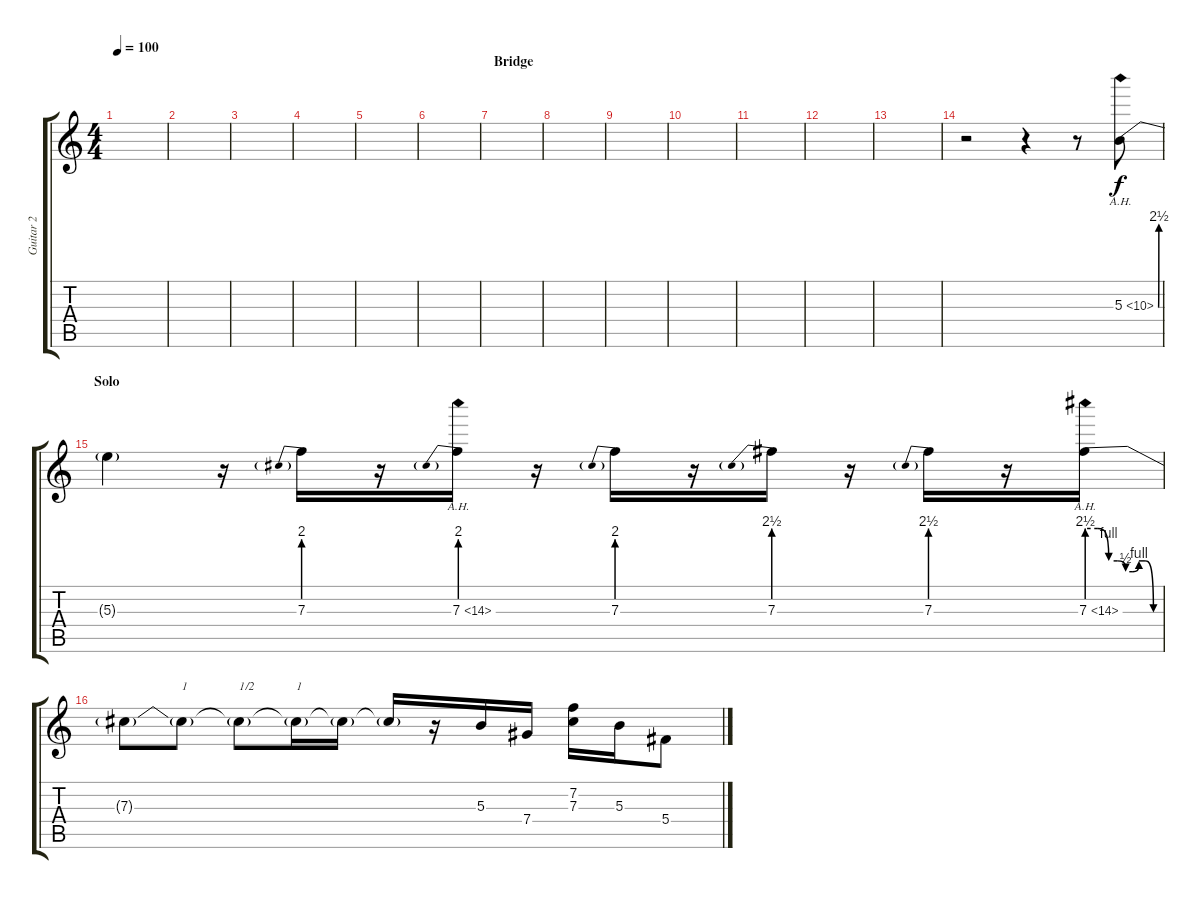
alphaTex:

\track ("Guitar 2" "Guitar 2") {instrument overdrivenguitar}
\staff {score tabs}
\tuning (Eb4 Bb3 Gb3 Db3 Ab2 Eb2) {hide}
\ts (4 4)
\tempo 100
\clef g2
\ks c
|
|
|
|
|
|
\section ("" "Bridge")
|
|
|
|
|
|
|
r.2 r.4 r.8 5.3{be (bend 0 0 60 10) ah 5}.8 |
\section ("" "Solo")
5.3{t}.4 r.16 7.3{be (prebend 0 8 60 8)}.16 r.16 7.3{be (prebend 0 8 60 8) ah 7}.16 r.16 7.3{be (prebend 0 8 60 8)}.16 r.16 7.3{be (prebend 0 10 60 10)}.16 r.16 7.3{be (prebend 0 10 60 10)}.16 r.16 7.3{be (custom 0 10 9 10 18 4 25 4 32 2 38 2 43 4 48 4 55 0 60 0) ah 7}.16 |
7.3{t}.8 7.3{t}.8{txt "1"} 7.3{t}.8{txt "1/2"} 7.3{t}.16{txt "1"} 7.3{t}.16 7.3{t}.16 r.16 5.3.16 7.4.16 (7.2 7.3).16 5.3.16 5.4.8
